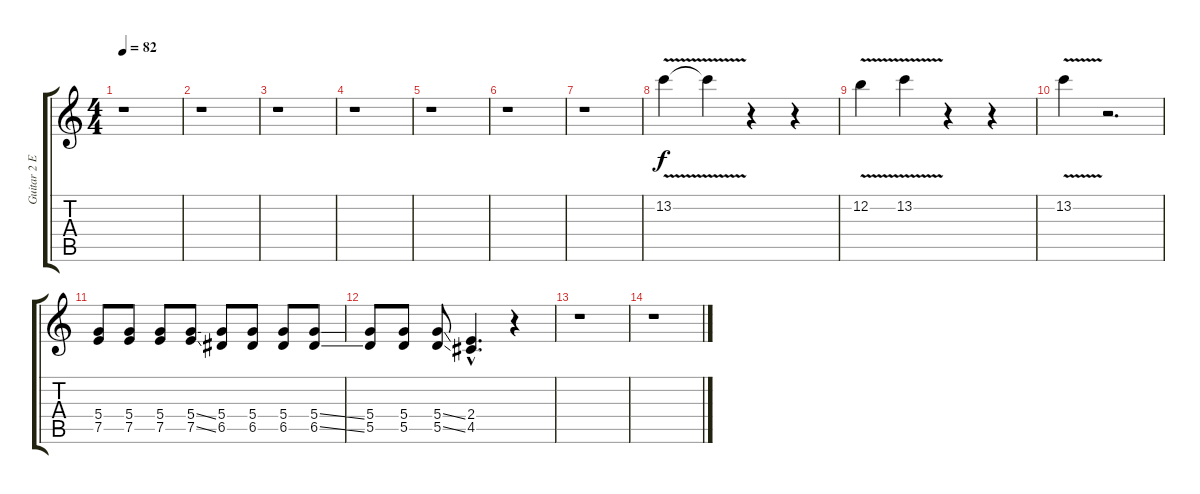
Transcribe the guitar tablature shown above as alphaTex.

\track ("Guitar 2 E'd" "Guitar 2 E") {instrument electricguitarclean}
\staff {score tabs}
\tuning (E4 B3 G3 D3 A2 E2) {hide}
\ts (4 4)
\tempo 82
\clef g2
\ks c
r.1{dy f} |
r.1 |
r.1 |
r.1 |
r.1 |
r.1 |
r.1 |
13.2{v}.4 13.2{t}.4 r.4 r.4 |
12.2{v}.4 13.2{v}.4 r.4 r.4 |
13.2{v}.4 r.2{d instrument overdrivenguitar} |
(5.4 7.5).8 (5.4 7.5).8 (5.4 7.5).8 (5.4{ss} 7.5{ss}).8 (5.4 6.5).8 (5.4 6.5).8 (5.4 6.5).8 (5.4{ss} 6.5{ss}).8 |
(5.4 5.5).8 (5.4 5.5).8 (5.4{ss} 5.5{ss}).8 (2.4{hac} 4.5{hac}).4{d} r.4 |
r.1{instrument electricguitarclean} |
r.1
